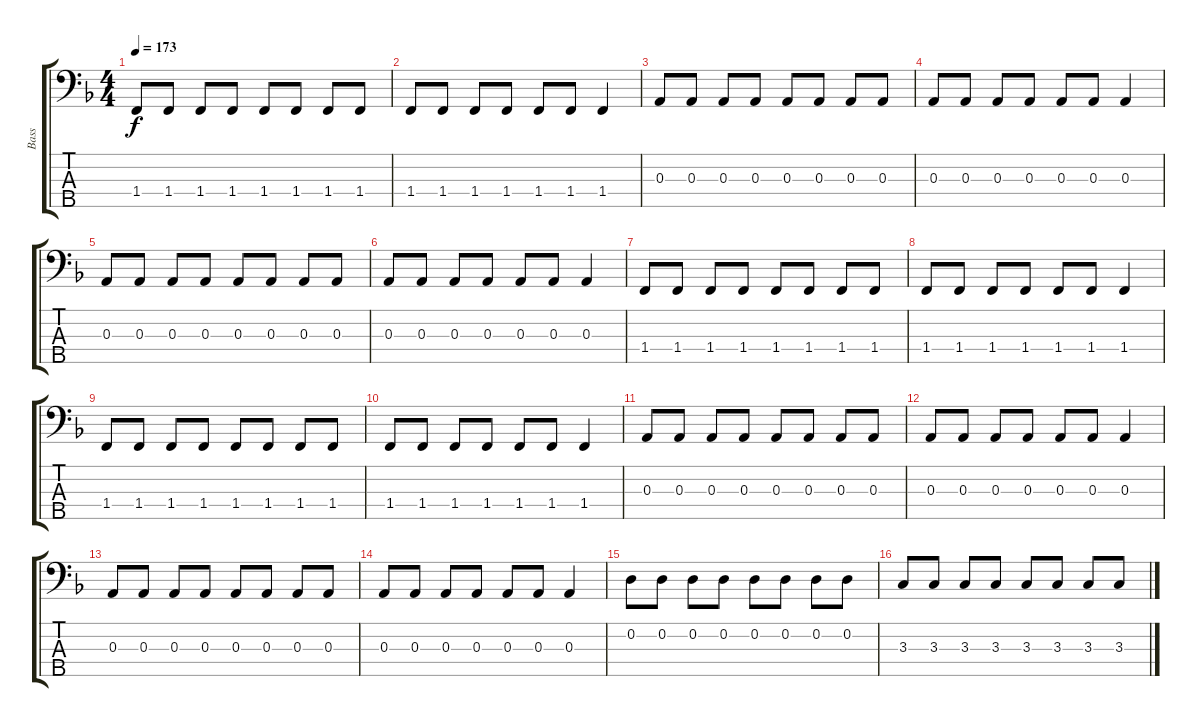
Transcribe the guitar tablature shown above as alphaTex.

\track ("Bass" "Bass") {instrument electricbasspick}
\staff {score tabs}
\tuning (G2 D2 A1 E1 B0) {hide}
\ts (4 4)
\tempo 173
\clef f4
\ks dminor
1.4.8{dy f} 1.4.8 1.4.8 1.4.8 1.4.8 1.4.8 1.4.8 1.4.8 |
1.4.8 1.4.8 1.4.8 1.4.8 1.4.8 1.4.8 1.4.4 |
0.3.8 0.3.8 0.3.8 0.3.8 0.3.8 0.3.8 0.3.8 0.3.8 |
0.3.8 0.3.8 0.3.8 0.3.8 0.3.8 0.3.8 0.3.4 |
0.3.8 0.3.8 0.3.8 0.3.8 0.3.8 0.3.8 0.3.8 0.3.8 |
0.3.8 0.3.8 0.3.8 0.3.8 0.3.8 0.3.8 0.3.4 |
1.4.8 1.4.8 1.4.8 1.4.8 1.4.8 1.4.8 1.4.8 1.4.8 |
1.4.8 1.4.8 1.4.8 1.4.8 1.4.8 1.4.8 1.4.4 |
1.4.8 1.4.8 1.4.8 1.4.8 1.4.8 1.4.8 1.4.8 1.4.8 |
1.4.8 1.4.8 1.4.8 1.4.8 1.4.8 1.4.8 1.4.4 |
0.3.8 0.3.8 0.3.8 0.3.8 0.3.8 0.3.8 0.3.8 0.3.8 |
0.3.8 0.3.8 0.3.8 0.3.8 0.3.8 0.3.8 0.3.4 |
0.3.8 0.3.8 0.3.8 0.3.8 0.3.8 0.3.8 0.3.8 0.3.8 |
0.3.8 0.3.8 0.3.8 0.3.8 0.3.8 0.3.8 0.3.4 |
0.2.8 0.2.8 0.2.8 0.2.8 0.2.8 0.2.8 0.2.8 0.2.8 |
3.3.8 3.3.8 3.3.8 3.3.8 3.3.8 3.3.8 3.3.8 3.3.8
